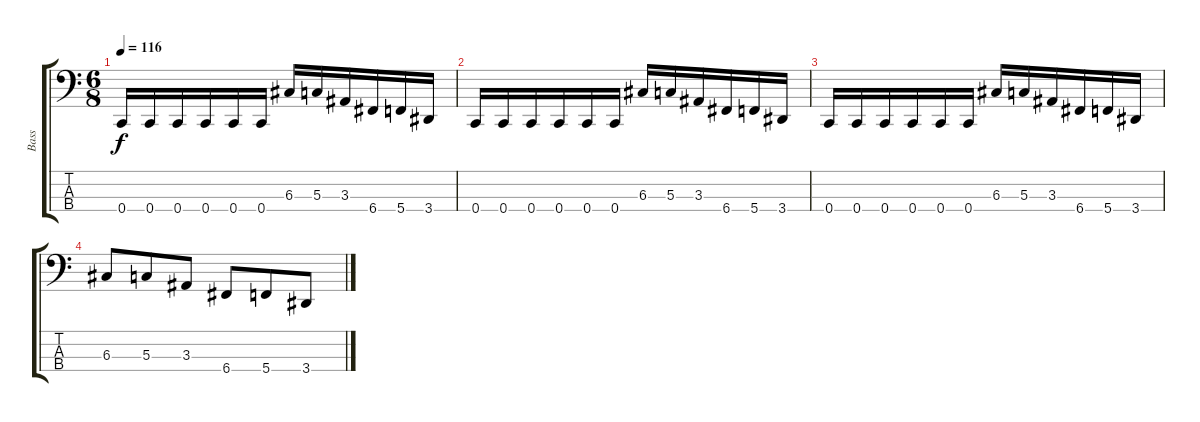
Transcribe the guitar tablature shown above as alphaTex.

\track ("Bass" "Bass") {instrument electricbassfinger}
\staff {score tabs}
\tuning (F2 C2 G1 C1) {hide}
\ts (6 8)
\tempo 116
\clef f4
\ks c
0.4.16{dy f} 0.4.16 0.4.16 0.4.16 0.4.16 0.4.16 6.3.16 5.3.16 3.3.16 6.4.16 5.4.16 3.4.16 |
0.4.16 0.4.16 0.4.16 0.4.16 0.4.16 0.4.16 6.3.16 5.3.16 3.3.16 6.4.16 5.4.16 3.4.16 |
0.4.16 0.4.16 0.4.16 0.4.16 0.4.16 0.4.16 6.3.16 5.3.16 3.3.16 6.4.16 5.4.16 3.4.16 |
6.3.8 5.3.8 3.3.8 6.4.8 5.4.8 3.4.8
